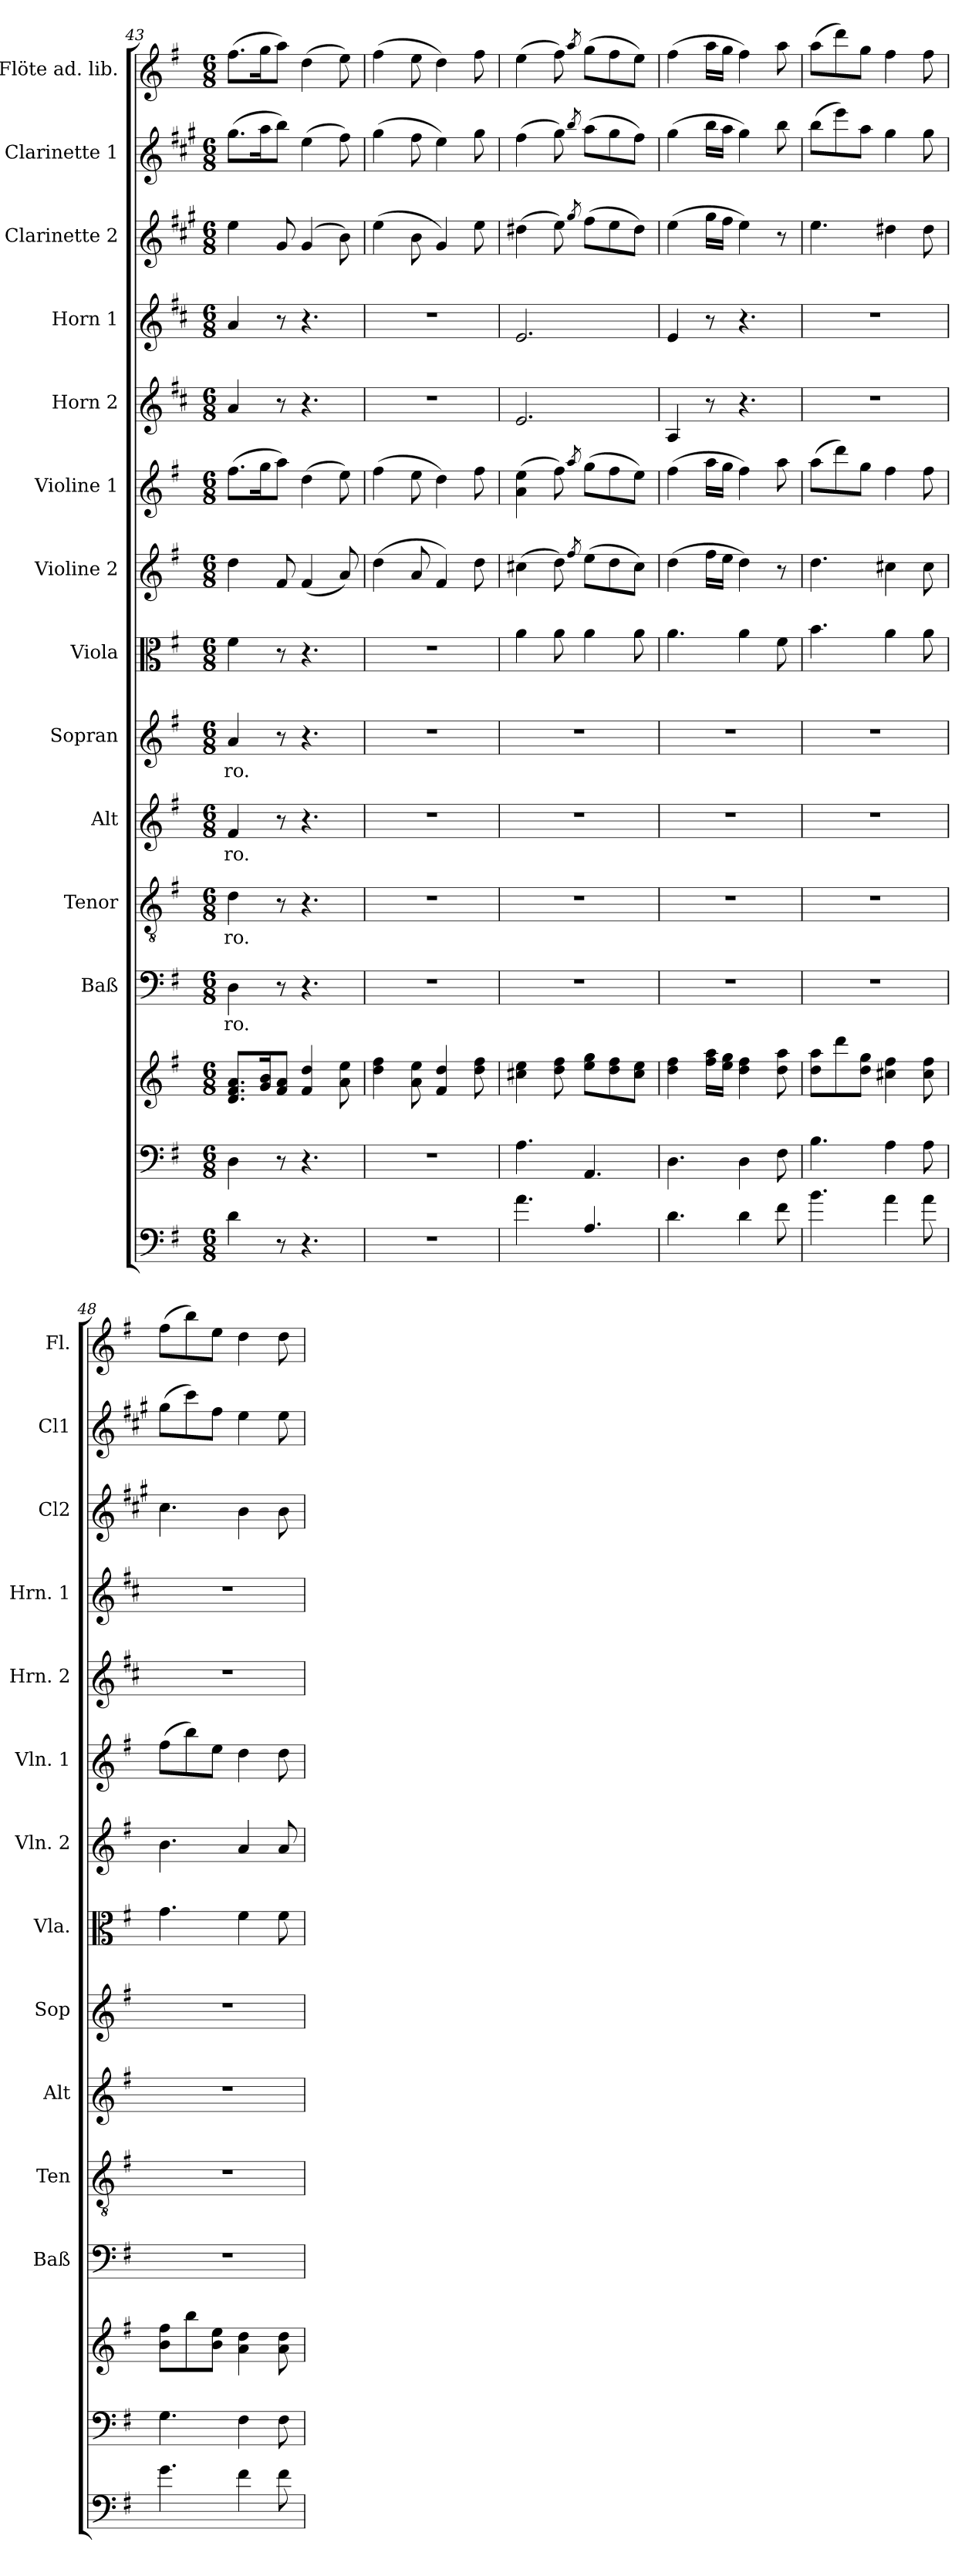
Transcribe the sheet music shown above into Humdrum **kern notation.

**kern	**kern	**kern	**kern	**text	**kern	**text	**kern	**text	**kern	**text	**kern	**kern	**kern	**kern	**kern	**kern	**kern	**kern
*part14	*part13	*part13	*part12	*part12	*part11	*part11	*part10	*part10	*part9	*part9	*part8	*part7	*part6	*part5	*part4	*part3	*part2	*part1
*staff15	*staff14	*staff13	*staff12	*staff12	*staff11	*staff11	*staff10	*staff10	*staff9	*staff9	*staff8	*staff7	*staff6	*staff5	*staff4	*staff3	*staff2	*staff1
*	*	*	*I"Baß	*	*I"Tenor	*	*I"Alt	*	*I"Sopran	*	*I"Viola	*I"Violine 2	*I"Violine 1	*I"Horn 2	*I"Horn 1	*I"Clarinette 2	*I"Clarinette 1	*I"Flöte ad. lib.
*	*	*	*I'Baß	*	*I'Ten	*	*I'Alt	*	*I'Sop	*	*I'Vla.	*I'Vln. 2	*I'Vln. 1	*I'Hrn. 2	*I'Hrn. 1	*I'Cl2	*I'Cl1	*I'Fl.
*clefF4	*clefF4	*clefG2	*clefF4	*	*clefGv2	*	*clefG2	*	*clefG2	*	*clefC3	*clefG2	*clefG2	*clefG2	*clefG2	*clefG2	*clefG2	*clefG2
*ITrd7c12	*	*	*	*	*	*	*	*	*	*	*	*	*	*ITrd4c7	*ITrd4c7	*ITrd1c2	*ITrd1c2	*
*k[f#]	*k[f#]	*k[f#]	*k[f#]	*	*k[f#]	*	*k[f#]	*	*k[f#]	*	*k[f#]	*k[f#]	*k[f#]	*k[f#]	*k[f#]	*k[f#]	*k[f#]	*k[f#]
*G:	*G:	*G:	*G:	*	*G:	*	*G:	*	*G:	*	*G:	*G:	*G:	*G:	*G:	*G:	*G:	*G:
*M6/8	*M6/8	*M6/8	*M6/8	*	*M6/8	*	*M6/8	*	*M6/8	*	*M6/8	*M6/8	*M6/8	*M6/8	*M6/8	*M6/8	*M6/8	*M6/8
=43	=43	=43	=43	=43	=43	=43	=43	=43	=43	=43	=43	=43	=43	=43	=43	=43	=43	=43
!	!	!	!	!LO:LY:b	!	!LO:LY:b	!	!LO:LY:b	!	!LO:LY:b	!	!	!	!	!	!	!	!
4D\	4D\	8.d/ 8.f#/ 8.a/L	4D\	-ro.	4d\	-ro.	4f#/	-ro.	4a/	-ro.	4f#\	4dd\	(>8.ff#\L	4d/	4d/	4dd\	(>8.ff#\L	(>8.ff#\L
.	.	16g/ 16b/k	.	.	.	.	.	.	.	.	.	.	16gg\k	.	.	.	16gg\k	16gg\k
8r	8r	8f#/ 8a/J	8r	.	8r	.	8r	.	8r	.	8r	8f#/	8aa\J)	8r	8r	8f#/	8aa\J)	8aa\J)
4.r	4.r	4f#/ 4dd/	4.r	.	4.r	.	4.r	.	4.r	.	4.r	(<4f#/	(>4dd\	4.r	4.r	(4f#/	(>4dd\	(>4dd\
.	.	8a\ 8ee\	.	.	.	.	.	.	.	.	.	8a/)	8ee\)	.	.	8a\)	8ee\)	8ee\)
!!LO:PB:g=z
=44	=44	=44	=44	=44	=44	=44	=44	=44	=44	=44	=44	=44	=44	=44	=44	=44	=44	=44
2.r	2.r	4dd\ 4ff#\	2.r	.	2.r	.	2.r	.	2.r	.	2.r	(<4dd\	(>4ff#\	2.r	2.r	(>4dd\	(>4ff#\	(>4ff#\
.	.	8a\ 8ee\	.	.	.	.	.	.	.	.	.	8a/	8ee\	.	.	8a\	8ee\	8ee\
.	.	4f#/ 4dd/	.	.	.	.	.	.	.	.	.	4f#/)	4dd\)	.	.	4f#/)	4dd\)	4dd\)
.	.	8dd\ 8ff#\	.	.	.	.	.	.	.	.	.	8dd\	8ff#\	.	.	8dd\	8ff#\	8ff#\
=45	=45	=45	=45	=45	=45	=45	=45	=45	=45	=45	=45	=45	=45	=45	=45	=45	=45	=45
4.A\	4.A\	4cc#X\ 4ee\	2.r	.	2.r	.	2.r	.	2.r	.	4a\	(>4cc#X\	(>4a\ 4ee\	2.A/	2.A/	(>4cc#X\	(>4ee\	(>4ee\
.	.	8dd\ 8ff#\	.	.	.	.	.	.	.	.	8a\	8dd\)	8ff#\)	.	.	8dd\)	8ff#\)	8ff#\)
.	.	.	.	.	.	.	.	.	.	.	.	8qff#/	8qaa/	.	.	8qff#/	8qaa/	8qaa/
4.AA/	4.AA/	8ee\ 8gg\L	.	.	.	.	.	.	.	.	4a\	(>8ee\L	(>8gg\L	.	.	(>8ee\L	(>8gg\L	(>8gg\L
.	.	8dd\ 8ff#\	.	.	.	.	.	.	.	.	.	8dd\	8ff#\	.	.	8dd\	8ff#\	8ff#\
.	.	8cc#\ 8ee\J	.	.	.	.	.	.	.	.	8a\	8cc#\J)	8ee\J)	.	.	8cc#\J)	8ee\J)	8ee\J)
=46	=46	=46	=46	=46	=46	=46	=46	=46	=46	=46	=46	=46	=46	=46	=46	=46	=46	=46
4.D\	4.D\	4dd\ 4ff#\	2.r	.	2.r	.	2.r	.	2.r	.	4.a\	(>4dd\	(>4ff#\	4D/	4A/	(>4dd\	(>4ff#\	(>4ff#\
.	.	16ff#\ 16aa\LL	.	.	.	.	.	.	.	.	.	16ff#\LL	16aa\LL	8r	8r	16ff#\LL	16aa\LL	16aa\LL
.	.	16ee\ 16gg\JJ	.	.	.	.	.	.	.	.	.	16ee\JJ	16gg\JJ	.	.	16ee\JJ	16gg\JJ	16gg\JJ
4D\	4D\	4dd\ 4ff#\	.	.	.	.	.	.	.	.	4a\	4dd\)	4ff#\)	4.r	4.r	4dd\)	4ff#\)	4ff#\)
8F#\	8F#\	8dd\ 8aa\	.	.	.	.	.	.	.	.	8f#\	8r	8aa\	.	.	8r	8aa\	8aa\
=47	=47	=47	=47	=47	=47	=47	=47	=47	=47	=47	=47	=47	=47	=47	=47	=47	=47	=47
4.B\	4.B\	8dd\ 8aa\L	2.r	.	2.r	.	2.r	.	2.r	.	4.b\	4.dd\	(>8aa\L	2.r	2.r	4.dd\	(>8aa\L	(>8aa\L
.	.	8ddd\	.	.	.	.	.	.	.	.	.	.	8ddd\)	.	.	.	8ddd\)	8ddd\)
.	.	8dd\ 8gg\J	.	.	.	.	.	.	.	.	.	.	8gg\J	.	.	.	8gg\J	8gg\J
4A\	4A\	4cc#X\ 4ff#\	.	.	.	.	.	.	.	.	4a\	4cc#X\	4ff#\	.	.	4cc#X\	4ff#\	4ff#\
8A\	8A\	8cc#\ 8ff#\	.	.	.	.	.	.	.	.	8a\	8cc#\	8ff#\	.	.	8cc#\	8ff#\	8ff#\
=48	=48	=48	=48	=48	=48	=48	=48	=48	=48	=48	=48	=48	=48	=48	=48	=48	=48	=48
4.G\	4.G\	8b\ 8ff#\L	2.r	.	2.r	.	2.r	.	2.r	.	4.g\	4.b\	(>8ff#\L	2.r	2.r	4.b\	(>8ff#\L	(>8ff#\L
.	.	8bb\	.	.	.	.	.	.	.	.	.	.	8bb\)	.	.	.	8bb\)	8bb\)
.	.	8b\ 8ee\J	.	.	.	.	.	.	.	.	.	.	8ee\J	.	.	.	8ee\J	8ee\J
4F#\	4F#\	4a\ 4dd\	.	.	.	.	.	.	.	.	4f#\	4a/	4dd\	.	.	4a\	4dd\	4dd\
8F#\	8F#\	8a\ 8dd\	.	.	.	.	.	.	.	.	8f#\	8a/	8dd\	.	.	8a\	8dd\	8dd\
=	=	=	=	=	=	=	=	=	=	=	=	=	=	=	=	=	=	=
*-	*-	*-	*-	*-	*-	*-	*-	*-	*-	*-	*-	*-	*-	*-	*-	*-	*-	*-
